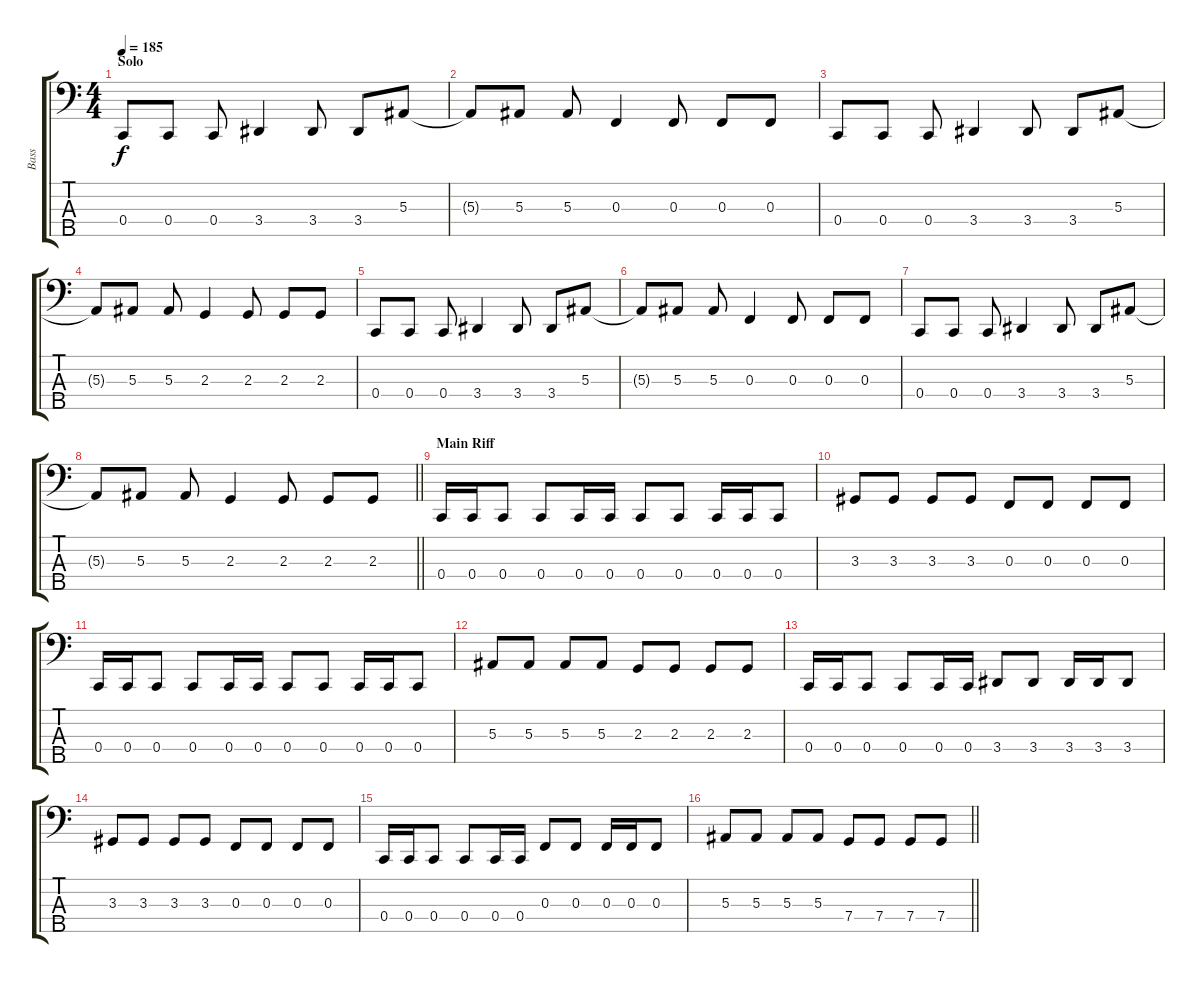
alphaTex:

\track ("Bass" "Bass") {instrument electricbassfinger}
\staff {score tabs}
\tuning (Eb2 Bb1 F1 C1 G0) {hide}
\ts (4 4)
\section ("" "Solo")
\tempo 185
\clef f4
\ks c
0.4.8{dy f} 0.4.8 0.4.8 3.4.4 3.4.8 3.4.8 5.3.8 |
5.3{t}.8 5.3.8 5.3.8 0.3.4 0.3.8 0.3.8 0.3.8 |
0.4.8 0.4.8 0.4.8 3.4.4 3.4.8 3.4.8 5.3.8 |
5.3{t}.8 5.3.8 5.3.8 2.3.4 2.3.8 2.3.8 2.3.8 |
0.4.8 0.4.8 0.4.8 3.4.4 3.4.8 3.4.8 5.3.8 |
5.3{t}.8 5.3.8 5.3.8 0.3.4 0.3.8 0.3.8 0.3.8 |
0.4.8 0.4.8 0.4.8 3.4.4 3.4.8 3.4.8 5.3.8 |
\barLineRight lightlight
5.3{t}.8 5.3.8 5.3.8 2.3.4 2.3.8 2.3.8 2.3.8 |
\section ("" "Main Riff")
0.4.16{volume 14} 0.4.16 0.4.8 0.4.8 0.4.16 0.4.16 0.4.8 0.4.8 0.4.16 0.4.16 0.4.8 |
3.3.8 3.3.8 3.3.8 3.3.8 0.3.8 0.3.8 0.3.8 0.3.8 |
0.4.16 0.4.16 0.4.8 0.4.8 0.4.16 0.4.16 0.4.8 0.4.8 0.4.16 0.4.16 0.4.8 |
5.3.8 5.3.8 5.3.8 5.3.8 2.3.8 2.3.8 2.3.8 2.3.8 |
0.4.16 0.4.16 0.4.8 0.4.8 0.4.16 0.4.16 3.4.8 3.4.8 3.4.16 3.4.16 3.4.8 |
3.3.8 3.3.8 3.3.8 3.3.8 0.3.8 0.3.8 0.3.8 0.3.8 |
0.4.16 0.4.16 0.4.8 0.4.8 0.4.16 0.4.16 0.3.8 0.3.8 0.3.16 0.3.16 0.3.8 |
\barLineRight lightlight
5.3.8 5.3.8 5.3.8 5.3.8 7.4.8 7.4.8 7.4.8 7.4.8
